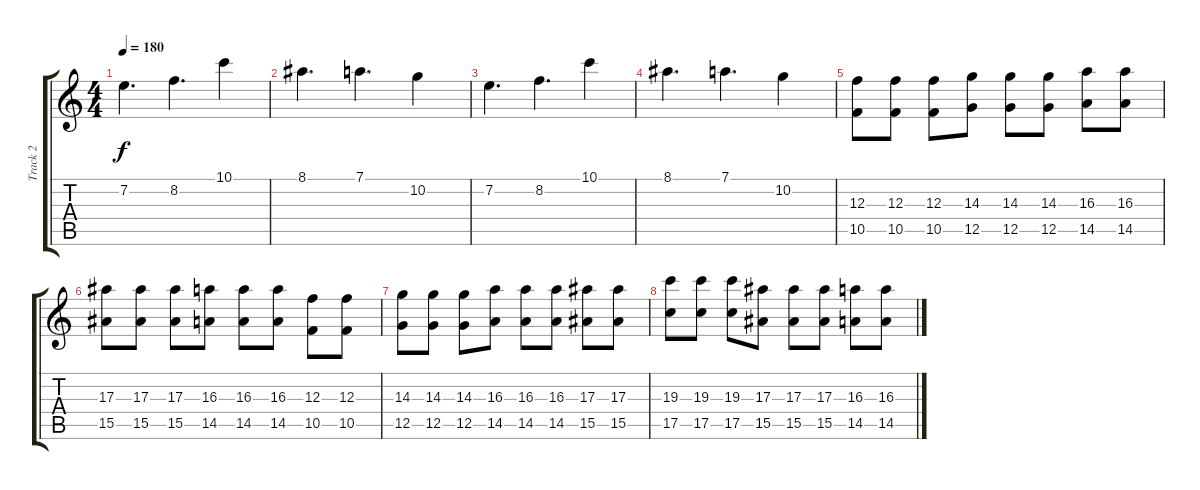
\track ("Track 2" "Track 2") {instrument distortionguitar}
\staff {score tabs}
\tuning (D4 A3 F3 C3 G2 C2) {hide}
\ts (4 4)
\tempo 180
\clef g2
\ks c
7.2.4{d dy f} 8.2.4{d} 10.1.4 |
8.1.4{d} 7.1.4{d} 10.2.4 |
7.2.4{d} 8.2.4{d} 10.1.4 |
8.1.4{d} 7.1.4{d} 10.2.4 |
(12.3 10.5).8 (12.3 10.5).8 (12.3 10.5).8 (14.3 12.5).8 (14.3 12.5).8 (14.3 12.5).8 (16.3 14.5).8 (16.3 14.5).8 |
(17.3 15.5).8 (17.3 15.5).8 (17.3 15.5).8 (16.3 14.5).8 (16.3 14.5).8 (16.3 14.5).8 (12.3 10.5).8 (12.3 10.5).8 |
(14.3 12.5).8 (14.3 12.5).8 (14.3 12.5).8 (16.3 14.5).8 (16.3 14.5).8 (16.3 14.5).8 (17.3 15.5).8 (17.3 15.5).8 |
(19.3 17.5).8 (19.3 17.5).8 (19.3 17.5).8 (17.3 15.5).8 (17.3 15.5).8 (17.3 15.5).8 (16.3 14.5).8 (16.3 14.5).8
